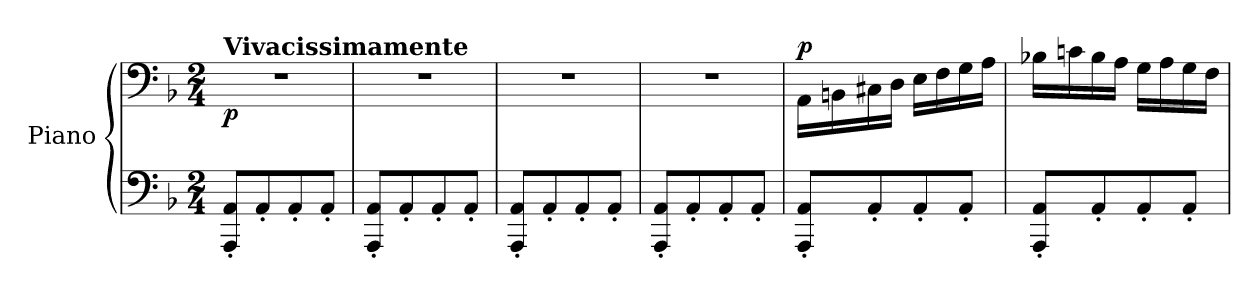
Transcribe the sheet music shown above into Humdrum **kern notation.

**kern	**kern	**dynam
*part1	*part1	*part1
*staff2	*staff1	*staff1/2
*I"Piano	*	*
*I'Pno	*	*
*clefF4	*clefF4	*
*k[b-]	*k[b-]	*
*M2/4	*M2/4	*
*MM224	*MM224	*
=1	=1	=1
!	!LO:TX:a:B:t=Vivacissimamente	!
!	!	!LO:DY:b
8AAA/' 8AA/'L	2r	p
8AA'/	.	.
8AA'/	.	.
8AA'/J	.	.
=2	=2	=2
8AAA/' 8AA/'L	2r	.
8AA'/	.	.
8AA'/	.	.
8AA'/J	.	.
=3	=3	=3
8AAA/' 8AA/'L	2r	.
8AA'/	.	.
8AA'/	.	.
8AA'/J	.	.
=4	=4	=4
8AAA/' 8AA/'L	2r	.
8AA'/	.	.
8AA'/	.	.
8AA'/J	.	.
=5	=5	=5
!	!	!LO:DY:a
8AAA/' 8AA/'L	16AA\LL	p
.	16BBn\	.
8AA'/	16C#X\	.
.	16D\JJ	.
8AA'/	16E\LL	.
.	16F\	.
8AA'/J	16G\	.
.	16A\JJ	.
=6	=6	=6
8AAA/' 8AA/'L	16B-X\LL	.
.	16cn\	.
8AA'/	16B-\	.
.	16A\JJ	.
8AA'/	16G\LL	.
.	16A\	.
8AA'/J	16G\	.
.	16F\JJ	.
=	=	=
*-	*-	*-
